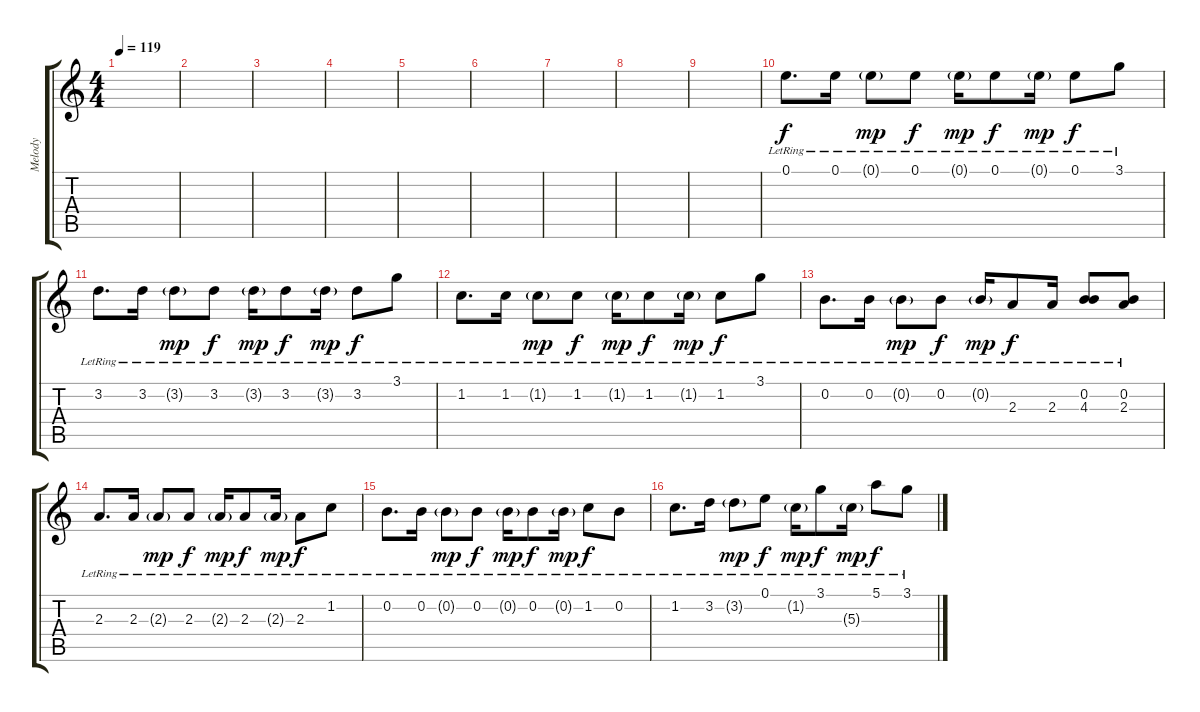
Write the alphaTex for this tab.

\track ("Melody" "Melody") {instrument acousticguitarnylon}
\staff {score tabs}
\tuning (E4 B3 G3 D3 A2 E2) {hide}
\ts (4 4)
\tempo 119
\clef g2
\ks c
|
|
|
|
|
|
|
|
|
0.1{lr}.8{d} 0.1{lr}.16 0.1{g lr}.8{dy mp} 0.1{lr}.8{dy f} 0.1{g lr}.16{dy mp} 0.1{lr}.8{dy f} 0.1{g lr}.16{dy mp} 0.1{lr}.8{dy f} 3.1{lr}.8 |
3.2{lr}.8{d} 3.2{lr}.16 3.2{g lr}.8{dy mp} 3.2{lr}.8{dy f} 3.2{g lr}.16{dy mp} 3.2{lr}.8{dy f} 3.2{g lr}.16{dy mp} 3.2{lr}.8{dy f} 3.1{lr}.8 |
1.2{lr}.8{d} 1.2{lr}.16 1.2{g lr}.8{dy mp} 1.2{lr}.8{dy f} 1.2{g lr}.16{dy mp} 1.2{lr}.8{dy f} 1.2{g lr}.16{dy mp} 1.2{lr}.8{dy f} 3.1{lr}.8 |
0.2{lr}.8{d} 0.2{lr}.16 0.2{g lr}.8{dy mp} 0.2{lr}.8{dy f} 0.2{g lr}.16{dy mp} 2.3{lr}.8{dy f} 2.3{lr}.16 (0.2{lr} 4.3{lr}).8 (0.2{lr} 2.3{lr}).8 |
2.3{lr}.8{d} 2.3{lr}.16 2.3{g lr}.8{dy mp} 2.3{lr}.8{dy f} 2.3{g lr}.16{dy mp} 2.3{lr}.8{dy f} 2.3{g lr}.16{dy mp} 2.3{lr}.8{dy f} 1.2{lr}.8 |
0.2{lr}.8{d} 0.2{lr}.16 0.2{g lr}.8{dy mp} 0.2{lr}.8{dy f} 0.2{g lr}.16{dy mp} 0.2{lr}.8{dy f} 0.2{g lr}.16{dy mp} 1.2{lr}.8{dy f} 0.2{lr}.8 |
1.2{lr}.8{d} 3.2{lr}.16 3.2{g lr}.8{dy mp} 0.1{lr}.8{dy f} 1.2{g lr}.16{dy mp} 3.1{lr}.8{dy f} 5.3{g lr}.16{dy mp} 5.1{lr}.8{dy f} 3.1{lr}.8
